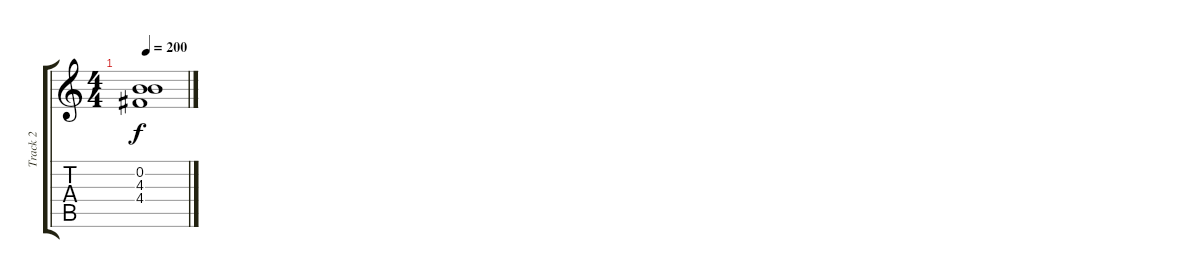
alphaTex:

\track ("Track 2" "Track 2") {instrument electricguitarjazz}
\staff {score tabs}
\tuning (E4 B3 G3 D3 A2 E2) {hide}
\ts (4 4)
\tempo 200
\clef g2
\ks c
(0.2{t} 4.3{t} 4.4{t}).1{dy f}
